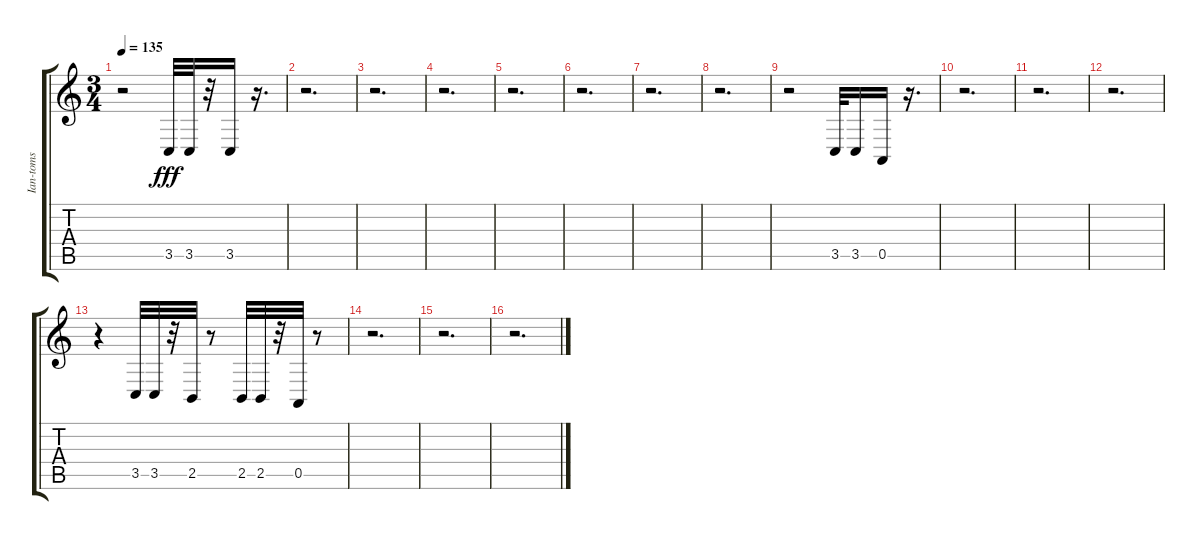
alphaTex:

\track ("Ian-toms" "Ian-toms") {instrument acousticgrandpiano}
\staff {score tabs}
\tuning (E4 B3 G3 D3 A2 E2) {hide}
\ts (3 4)
\tempo 135
\clef g2
\ks c
r.2{dy fff} 3.5.32 3.5.32 r.32 3.5.16 r.16{d} |
r.2{d} |
r.2{d} |
r.2{d} |
r.2{d} |
r.2{d} |
r.2{d} |
r.2{d} |
r.2 3.5.32 3.5.16 0.5.16 r.16{d} |
r.2{d} |
r.2{d} |
r.2{d} |
r.4 3.5.32 3.5.32 r.32 2.5.32 r.8 2.5.32 2.5.32 r.32 0.5.32 r.8 |
r.2{d} |
r.2{d} |
r.2{d}
